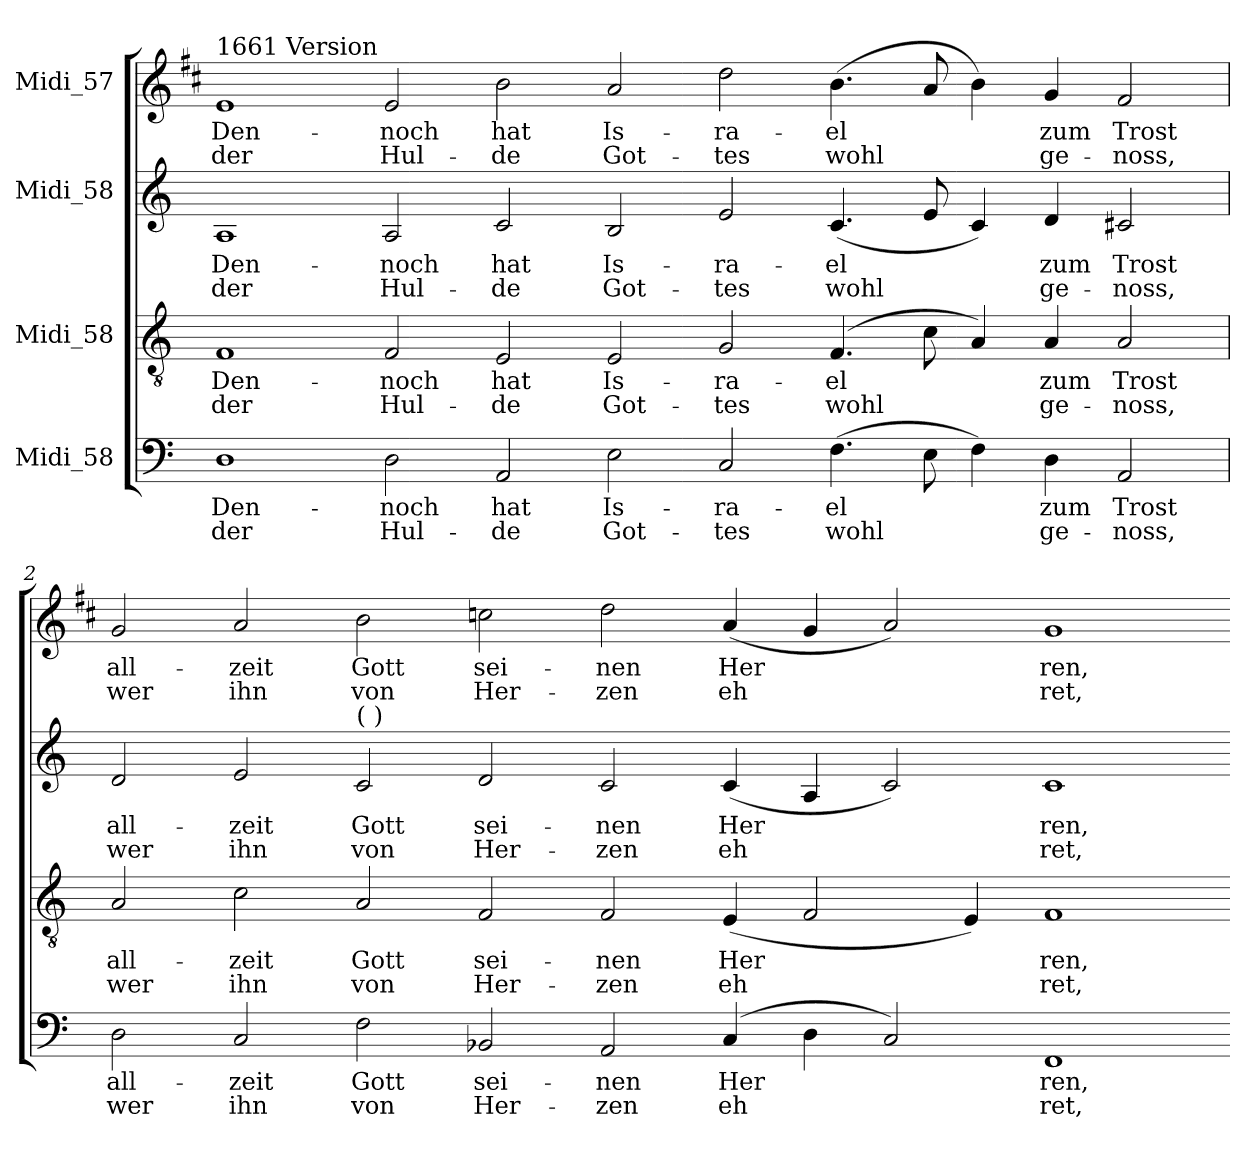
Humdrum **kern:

**kern	**text	**text	**kern	**text	**text	**kern	**text	**text	**kern	**text	**text
*part4	*part4	*part4	*part3	*part3	*part3	*part2	*part2	*part2	*part1	*part1	*part1
*staff4	*staff4	*staff4	*staff3	*staff3	*staff3	*staff2	*staff2	*staff2	*staff1	*staff1	*staff1
*I"Midi_58	*	*	*I"Midi_58	*	*	*I"Midi_58	*	*	*I"Midi_57	*	*
*clefF4	*	*	*clefGv2	*	*	*clefG2	*	*	*clefG2	*	*
*	*	*	*	*	*	*	*	*	*ITrd1c2	*	*
*k[]	*	*	*k[]	*	*	*k[]	*	*	*k[]	*	*
*C:	*	*	*C:	*	*	*C:	*	*	*C:	*	*
=1	=1	=1	=1	=1	=1	=1	=1	=1	=1	=1	=1
!	!	!	!	!	!	!	!	!	!LO:TX:a:t=1661 Version	!	!
!	!LO:LY:b	!LO:LY:b	!	!LO:LY:b	!LO:LY:b	!	!LO:LY:b	!LO:LY:b	!	!LO:LY:b	!LO:LY:b
1D	Den-	-der	1F	Den-	-der	1A	Den-	-der	1d	Den-	-der
!	!LO:LY:b	!LO:LY:b	!	!LO:LY:b	!LO:LY:b	!	!LO:LY:b	!LO:LY:b	!	!LO:LY:b	!LO:LY:b
2D	noch	Hul-	2F	noch	Hul-	2A	noch	Hul-	2d	noch	Hul-
!	!LO:LY:b	!LO:LY:b	!	!LO:LY:b	!LO:LY:b	!	!LO:LY:b	!LO:LY:b	!	!LO:LY:b	!LO:LY:b
2AA	-hat	de	2E	-hat	de	2c	-hat	de	2a	-hat	de
!	!LO:LY:b	!LO:LY:b	!	!LO:LY:b	!LO:LY:b	!	!LO:LY:b	!LO:LY:b	!	!LO:LY:b	!LO:LY:b
2E	Is-	-Got-	2E	Is-	-Got-	2B	Is-	-Got-	2g	Is-	-Got-
!	!LO:LY:b	!LO:LY:b	!	!LO:LY:b	!LO:LY:b	!	!LO:LY:b	!LO:LY:b	!	!LO:LY:b	!LO:LY:b
2C	-ra-	-tes	2G	-ra-	-tes	2e	-ra-	-tes	2cc	-ra-	-tes
!	!LO:LY:b	!LO:LY:b	!	!LO:LY:b	!LO:LY:b	!	!LO:LY:b	!LO:LY:b	!	!LO:LY:b	!LO:LY:b
(>4.F	el	wohl	(>4.F	el	wohl	(<4.c	el	wohl	(<4.a	el	wohl
8E	.	.	8c	.	.	8e	.	.	8g	.	.
4F)	.	.	4A)	.	.	4c)	.	.	4a)	.	.
!	!LO:LY:b	!LO:LY:b	!	!LO:LY:b	!LO:LY:b	!	!LO:LY:b	!LO:LY:b	!	!LO:LY:b	!LO:LY:b
4D	zum	ge-	4A	zum	ge-	4d	zum	ge-	4f	zum	ge-
!	!LO:LY:b	!LO:LY:b	!	!LO:LY:b	!LO:LY:b	!	!LO:LY:b	!LO:LY:b	!	!LO:LY:b	!LO:LY:b
2AA	-Trost	noss,	2A	-Trost	noss,	2c#X	-Trost	noss,	2e	-Trost	noss,
=2	=2	=2	=2	=2	=2	=2	=2	=2	=2	=2	=2
!	!LO:LY:b	!LO:LY:b	!	!LO:LY:b	!LO:LY:b	!	!LO:LY:b	!LO:LY:b	!	!LO:LY:b	!LO:LY:b
2D	all-	-wer	2A	all-	-wer	2d	all-	-wer	2f	all-	-wer
!	!LO:LY:b	!LO:LY:b	!	!LO:LY:b	!LO:LY:b	!	!LO:LY:b	!LO:LY:b	!	!LO:LY:b	!LO:LY:b
2C	zeit	ihn	2c	zeit	ihn	2e	zeit	ihn	2g	zeit	ihn
!	!	!	!	!	!	!LO:TX:a:t=(  )	!	!	!	!	!
!	!LO:LY:b	!LO:LY:b	!	!LO:LY:b	!LO:LY:b	!	!LO:LY:b	!LO:LY:b	!	!LO:LY:b	!LO:LY:b
2F	Gott	von	2A	Gott	von	2c	Gott	von	2a	Gott	von
!	!LO:LY:b	!LO:LY:b	!	!LO:LY:b	!LO:LY:b	!	!LO:LY:b	!LO:LY:b	!	!LO:LY:b	!LO:LY:b
2BB-X	sei-	-Her-	2F	sei-	-Her-	2d	sei-	-Her-	2b-X	sei-	-Her-
!	!LO:LY:b	!LO:LY:b	!	!LO:LY:b	!LO:LY:b	!	!LO:LY:b	!LO:LY:b	!	!LO:LY:b	!LO:LY:b
2AA	-nen	zen	2F	-nen	zen	2c	-nen	zen	2cc	-nen	zen
!	!LO:LY:b	!LO:LY:b	!	!LO:LY:b	!LO:LY:b	!	!LO:LY:b	!LO:LY:b	!	!LO:LY:b	!LO:LY:b
(>4C	Her	eh	(<4E	Her	eh	(<4c	Her	eh	(<4g	Her	eh
4D	.	.	2F	.	.	4A	.	.	4f	.	.
2C)	.	.	.	.	.	2c)	.	.	2g)	.	.
.	.	.	4E)	.	.	.	.	.	.	.	.
!	!LO:LY:b	!LO:LY:b	!	!LO:LY:b	!LO:LY:b	!	!LO:LY:b	!LO:LY:b	!	!LO:LY:b	!LO:LY:b
1FF	ren,	ret,	1F	ren,	ret,	1c	ren,	ret,	1f	ren,	ret,
=-	=-	=-	=-	=-	=-	=-	=-	=-	=-	=-	=-
*-	*-	*-	*-	*-	*-	*-	*-	*-	*-	*-	*-
